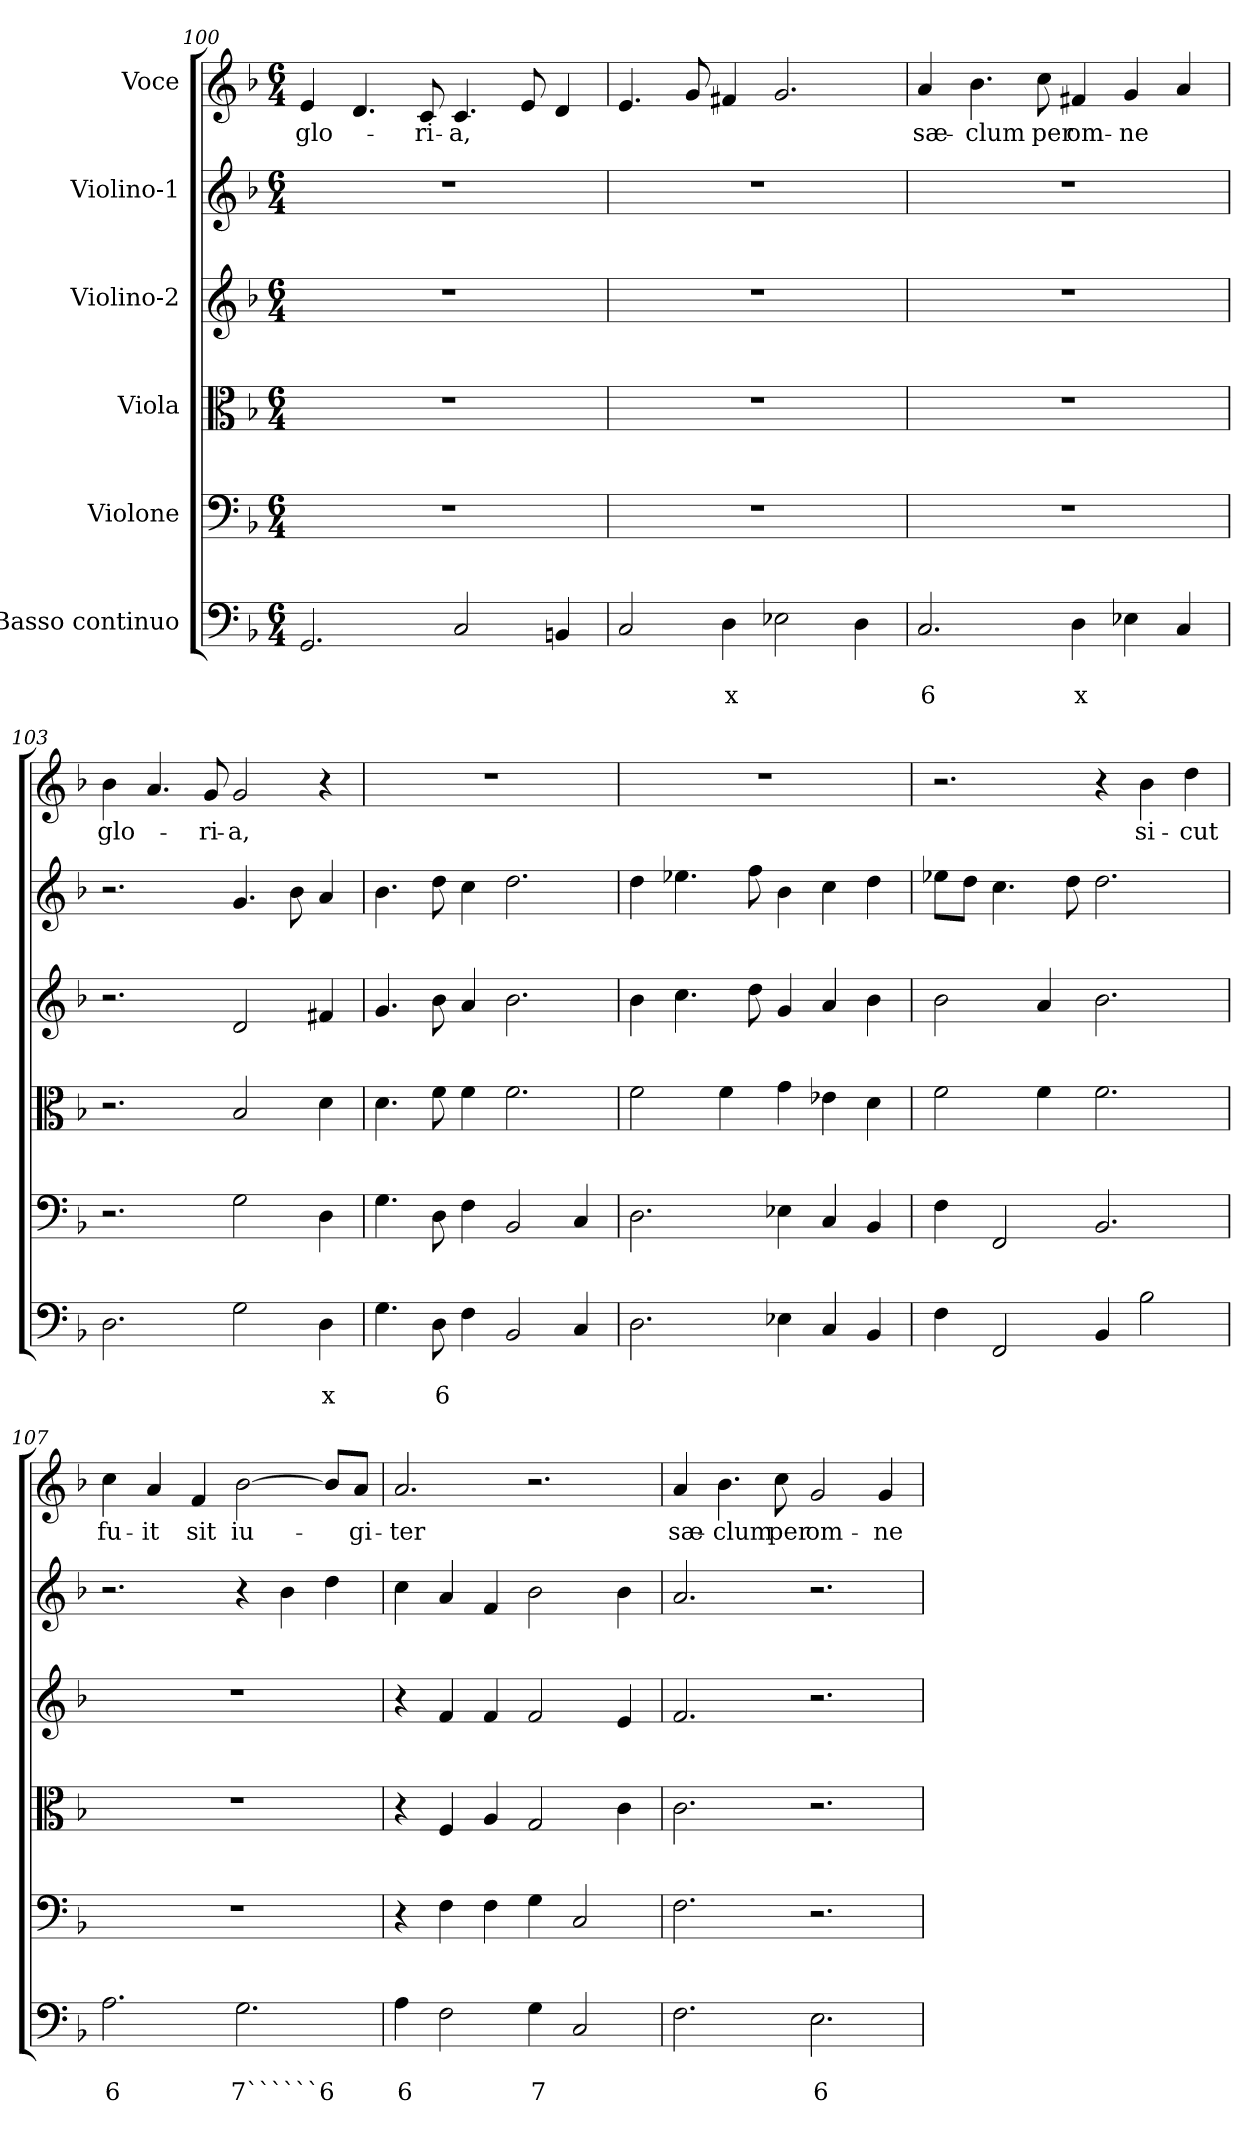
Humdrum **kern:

**kern	**text	**text	**kern	**kern	**kern	**kern	**kern	**text
*part6	*part6	*part6	*part5	*part4	*part3	*part2	*part1	*part1
*staff6	*staff6	*staff6	*staff5	*staff4	*staff3	*staff2	*staff1	*staff1
*I"Basso continuo	*	*	*I"Violone	*I"Viola	*I"Violino-2	*I"Violino-1	*I"Voce	*
*clefF4	*	*	*clefF4	*clefC3	*clefG2	*clefG2	*clefG2	*
*k[b-]	*	*	*k[b-]	*k[b-]	*k[b-]	*k[b-]	*k[b-]	*
*F:	*	*	*F:	*F:	*F:	*F:	*F:	*
*M6/4	*	*	*M6/4	*M6/4	*M6/4	*M6/4	*M6/4	*
=100	=100	=100	=100	=100	=100	=100	=100	=100
!	!	!	!	!	!	!	!	!LO:LY:b
2.GG/	.	.	1.r	1.r	1.r	1.r	4e/	glo-
.	.	.	.	.	.	.	4.d/	.
!	!	!	!	!	!	!	!	!LO:LY:b
.	.	.	.	.	.	.	8c/	-ri-
!	!	!	!	!	!	!	!	!LO:LY:b
2C/	.	.	.	.	.	.	4.c/	-a,
.	.	.	.	.	.	.	8e/	.
4BBn/	.	.	.	.	.	.	4d/	.
=101	=101	=101	=101	=101	=101	=101	=101	=101
2C/	.	.	1.r	1.r	1.r	1.r	4.e/	.
.	.	.	.	.	.	.	8g/	.
!	!	!LO:LY:b	!	!	!	!	!	!
4D\	.	x	.	.	.	.	4f#X/	.
2E-X\	.	.	.	.	.	.	2.g/	.
4D\	.	.	.	.	.	.	.	.
=102	=102	=102	=102	=102	=102	=102	=102	=102
!	!	!LO:LY:b	!	!	!	!	!	!LO:LY:b
2.C/	.	6	1.r	1.r	1.r	1.r	4a/	sæ-
!	!	!	!	!	!	!	!	!LO:LY:b
.	.	.	.	.	.	.	4.b-\	-clum
!	!	!	!	!	!	!	!	!LO:LY:b
.	.	.	.	.	.	.	8cc\	per
!	!	!LO:LY:b	!	!	!	!	!	!LO:LY:b
4D\	.	x	.	.	.	.	4f#X/	om-
!	!	!	!	!	!	!	!	!LO:LY:b
4E-X\	.	.	.	.	.	.	4g/	-ne
4C/	.	.	.	.	.	.	4a/	.
!!LO:PB:g=z
=103	=103	=103	=103	=103	=103	=103	=103	=103
!	!	!	!	!	!	!	!	!LO:LY:b
2.D\	.	.	2.r	2.r	2.r	2.r	4b-\	glo-
.	.	.	.	.	.	.	4.a/	.
!	!	!	!	!	!	!	!	!LO:LY:b
.	.	.	.	.	.	.	8g/	-ri-
!	!	!	!	!	!	!	!	!LO:LY:b
2G\	.	.	2G\	2B-/	2d/	4.g/	2g/	-a,
.	.	.	.	.	.	8b-\	.	.
!	!	!LO:LY:b	!	!	!	!	!	!
4D\	.	x	4D\	4d\	4f#X/	4a/	4r	.
=104	=104	=104	=104	=104	=104	=104	=104	=104
4.G\	.	.	4.G\	4.d\	4.g/	4.b-\	1.r	.
!	!	!LO:LY:b	!	!	!	!	!	!
8D\	.	6	8D\	8f\	8b-\	8dd\	.	.
4F\	.	.	4F\	4f\	4a/	4cc\	.	.
2BB-/	.	.	2BB-/	2.f\	2.b-\	2.dd\	.	.
4C/	.	.	4C/	.	.	.	.	.
=105	=105	=105	=105	=105	=105	=105	=105	=105
2.D\	.	.	2.D\	2f\	4b-\	4dd\	1.r	.
.	.	.	.	.	4.cc\	4.ee-X\	.	.
.	.	.	.	4f\	.	.	.	.
.	.	.	.	.	8dd\	8ff\	.	.
4E-X\	.	.	4E-X\	4g\	4g/	4b-\	.	.
4C/	.	.	4C/	4e-X\	4a/	4cc\	.	.
4BB-/	.	.	4BB-/	4d\	4b-\	4dd\	.	.
=106	=106	=106	=106	=106	=106	=106	=106	=106
4F\	.	.	4F\	2f\	2b-\	8ee-X\L	2.r	.
.	.	.	.	.	.	8dd\J	.	.
2FF/	.	.	2FF/	.	.	4.cc\	.	.
.	.	.	.	4f\	4a/	.	.	.
.	.	.	.	.	.	8dd\	.	.
4BB-/	.	.	2.BB-/	2.f\	2.b-\	2.dd\	4r	.
!	!	!	!	!	!	!	!	!LO:LY:b
2B-\	.	.	.	.	.	.	4b-\	si-
!	!	!	!	!	!	!	!	!LO:LY:b
.	.	.	.	.	.	.	4dd\	-cut
!!LO:LB:g=z
=107	=107	=107	=107	=107	=107	=107	=107	=107
!	!	!LO:LY:b	!	!	!	!	!	!LO:LY:b
2.A\	.	6	1.r	1.r	1.r	2.r	4cc\	fu-
!	!	!	!	!	!	!	!	!LO:LY:b
.	.	.	.	.	.	.	4a/	-it
!	!	!	!	!	!	!	!	!LO:LY:b
.	.	.	.	.	.	.	4f/	sit
!	!	!LO:LY:b	!	!	!	!	!	!LO:LY:b
2.G\	.	7``````6	.	.	.	4r	[2b-\	iu-
.	.	.	.	.	.	4b-\	.	.
.	.	.	.	.	.	4dd\	8b-/L]	.
!	!	!	!	!	!	!	!	!LO:LY:b
.	.	.	.	.	.	.	8a/J	-gi-
=108	=108	=108	=108	=108	=108	=108	=108	=108
!	!	!LO:LY:b	!	!	!	!	!	!LO:LY:b
4A\	.	6	4r	4r	4r	4cc\	2.a/	-ter
2F\	.	.	4F\	4F/	4f/	4a/	.	.
.	.	.	4F\	4A/	4f/	4f/	.	.
!	!	!LO:LY:b	!	!	!	!	!	!
4G\	.	7	4G\	2G/	2f/	2b-\	2.r	.
2C/	.	.	2C/	.	.	.	.	.
.	.	.	.	4c\	4e/	4b-\	.	.
=109	=109	=109	=109	=109	=109	=109	=109	=109
!	!	!	!	!	!	!	!	!LO:LY:b
2.F\	.	.	2.F\	2.c\	2.f/	2.a/	4a/	sæ-
!	!	!	!	!	!	!	!	!LO:LY:b
.	.	.	.	.	.	.	4.b-\	-clum
!	!	!	!	!	!	!	!	!LO:LY:b
.	.	.	.	.	.	.	8cc\	per
!	!	!LO:LY:b	!	!	!	!	!	!LO:LY:b
2.E\	.	6	2.r	2.r	2.r	2.r	2g/	om-
!	!	!	!	!	!	!	!	!LO:LY:b
.	.	.	.	.	.	.	4g/	-ne
=	=	=	=	=	=	=	=	=
*-	*-	*-	*-	*-	*-	*-	*-	*-
